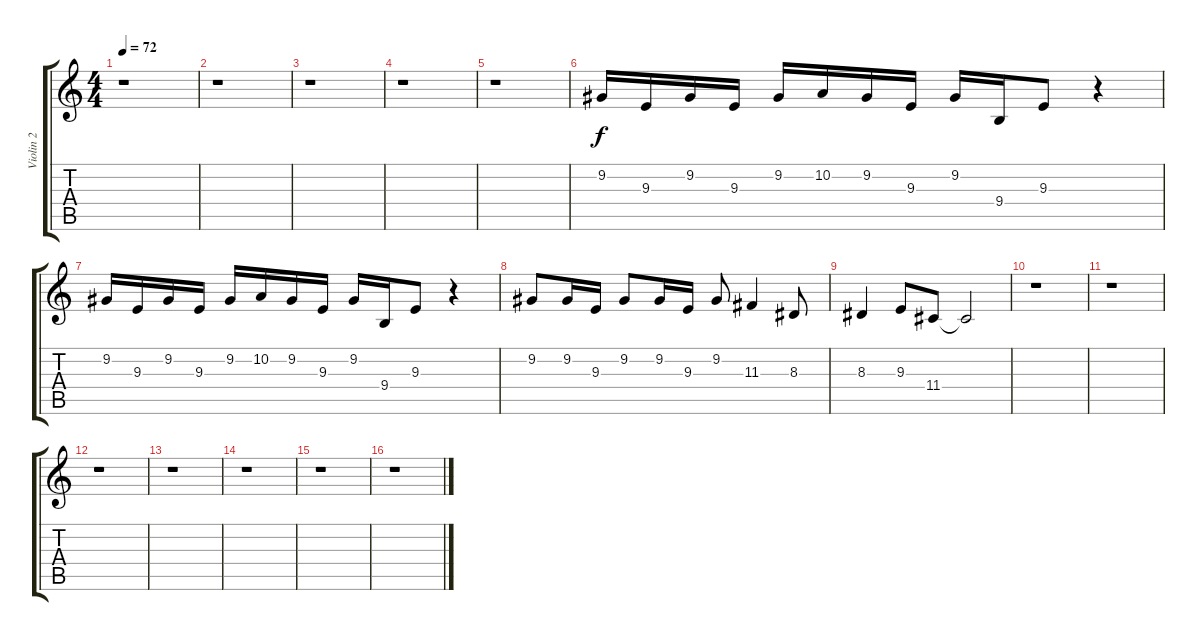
\track ("Violin 2" "Violin 2") {instrument violin}
\staff {score tabs}
\tuning (E4 B3 G3 D3 A2 E2) {hide}
\ts (4 4)
\tempo 72
\clef g2
\ks c
r.1{dy f instrument violin} |
r.1 |
r.1 |
r.1 |
r.1 |
9.2.16 9.3.16 9.2.16 9.3.16 9.2.16 10.2.16 9.2.16 9.3.16 9.2.16 9.4.16 9.3.8 r.4 |
9.2.16 9.3.16 9.2.16 9.3.16 9.2.16 10.2.16 9.2.16 9.3.16 9.2.16 9.4.16 9.3.8 r.4 |
9.2.8 9.2.16 9.3.16 9.2.8 9.2.16 9.3.16 9.2.8 11.3.4 8.3.8 |
8.3.4 9.3.8 11.4.8 11.4{t}.2 |
r.1 |
r.1 |
r.1 |
r.1 |
r.1 |
r.1 |
r.1
